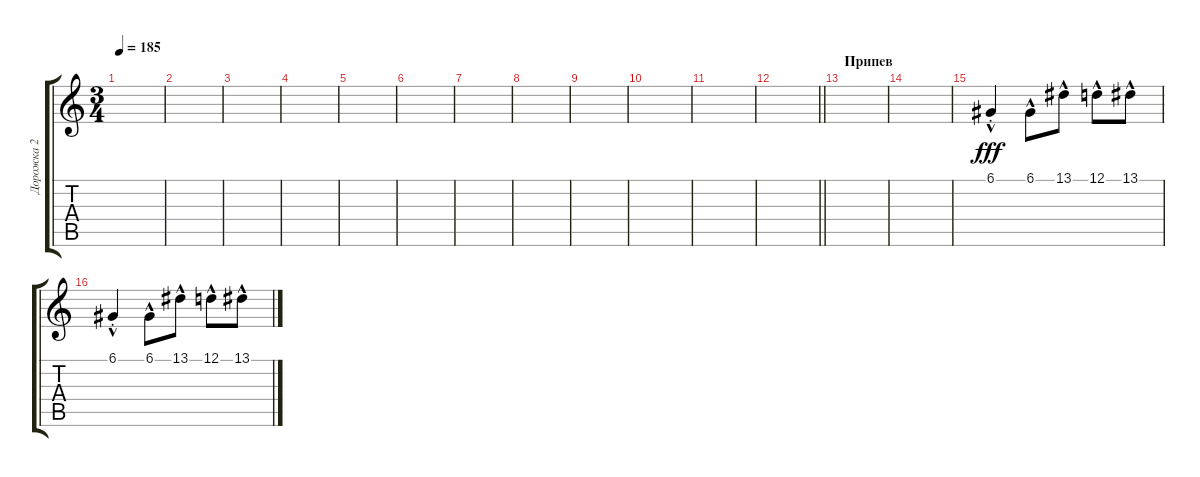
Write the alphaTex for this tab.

\track ("Дорожка 2" "Дорожка 2") {instrument pad1newage}
\staff {score tabs}
\tuning (D4 A3 F3 C3 G2 C2) {hide}
\ts (3 4)
\tempo 185
\clef g2
\ks c
|
|
|
|
|
|
|
|
|
|
|
\barLineRight lightlight
|
\section ("" "Припев")
|
|
6.1{hac st}.4{dy fff} 6.1{hac}.8 13.1{hac}.8 12.1{hac}.8 13.1{hac}.8 |
6.1{hac st}.4 6.1{hac}.8 13.1{hac}.8 12.1{hac}.8 13.1{hac}.8
